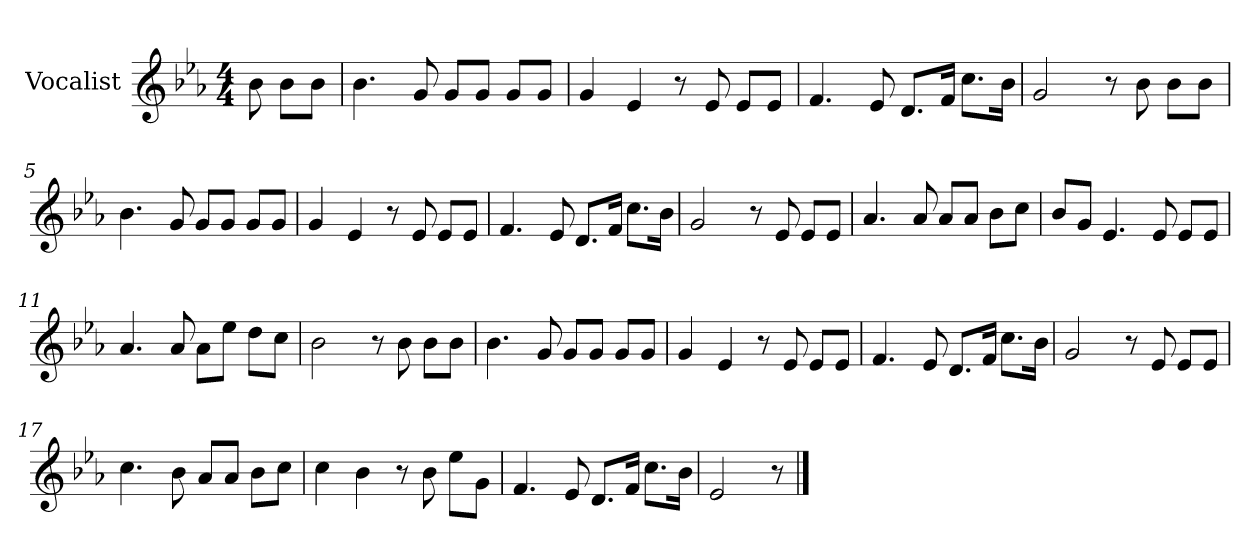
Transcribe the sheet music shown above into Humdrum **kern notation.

**kern
*part1
*staff1
*I"Vocalist
*k[b-e-a-]
*E-:
*M4/4
=
8b-
8b-L
8b-J
=1
4.b-
8g
8gL
8gJ
8gL
8gJ
=2
4g
4e-
8r
8e-
8e-L
8e-J
=3
4.f
8e-
8.dL
16fJk
8.ccL
16b-Jk
=4
2g
8r
8b-
8b-L
8b-J
=5
4.b-
8g
8gL
8gJ
8gL
8gJ
=6
4g
4e-
8r
8e-
8e-L
8e-J
=7
4.f
8e-
8.dL
16fJk
8.ccL
16b-Jk
=8
2g
8r
8e-
8e-L
8e-J
=9
4.a-
8a-
8a-L
8a-J
8b-L
8ccJ
=10
8b-L
8gJ
4.e-
8e-
8e-L
8e-J
=11
4.a-
8a-
8a-L
8ee-J
8ddL
8ccJ
=12
2b-
8r
8b-
8b-L
8b-J
=13
4.b-
8g
8gL
8gJ
8gL
8gJ
=14
4g
4e-
8r
8e-
8e-L
8e-J
=15
4.f
8e-
8.dL
16fJk
8.ccL
16b-Jk
=16
2g
8r
8e-
8e-L
8e-J
=17
4.cc
8b-
8a-L
8a-J
8b-L
8ccJ
=18
4cc
4b-
8r
8b-
8ee-L
8gJ
=19
4.f
8e-
8.dL
16fJk
8.ccL
16b-Jk
=20
2e-
8r
==
*-
